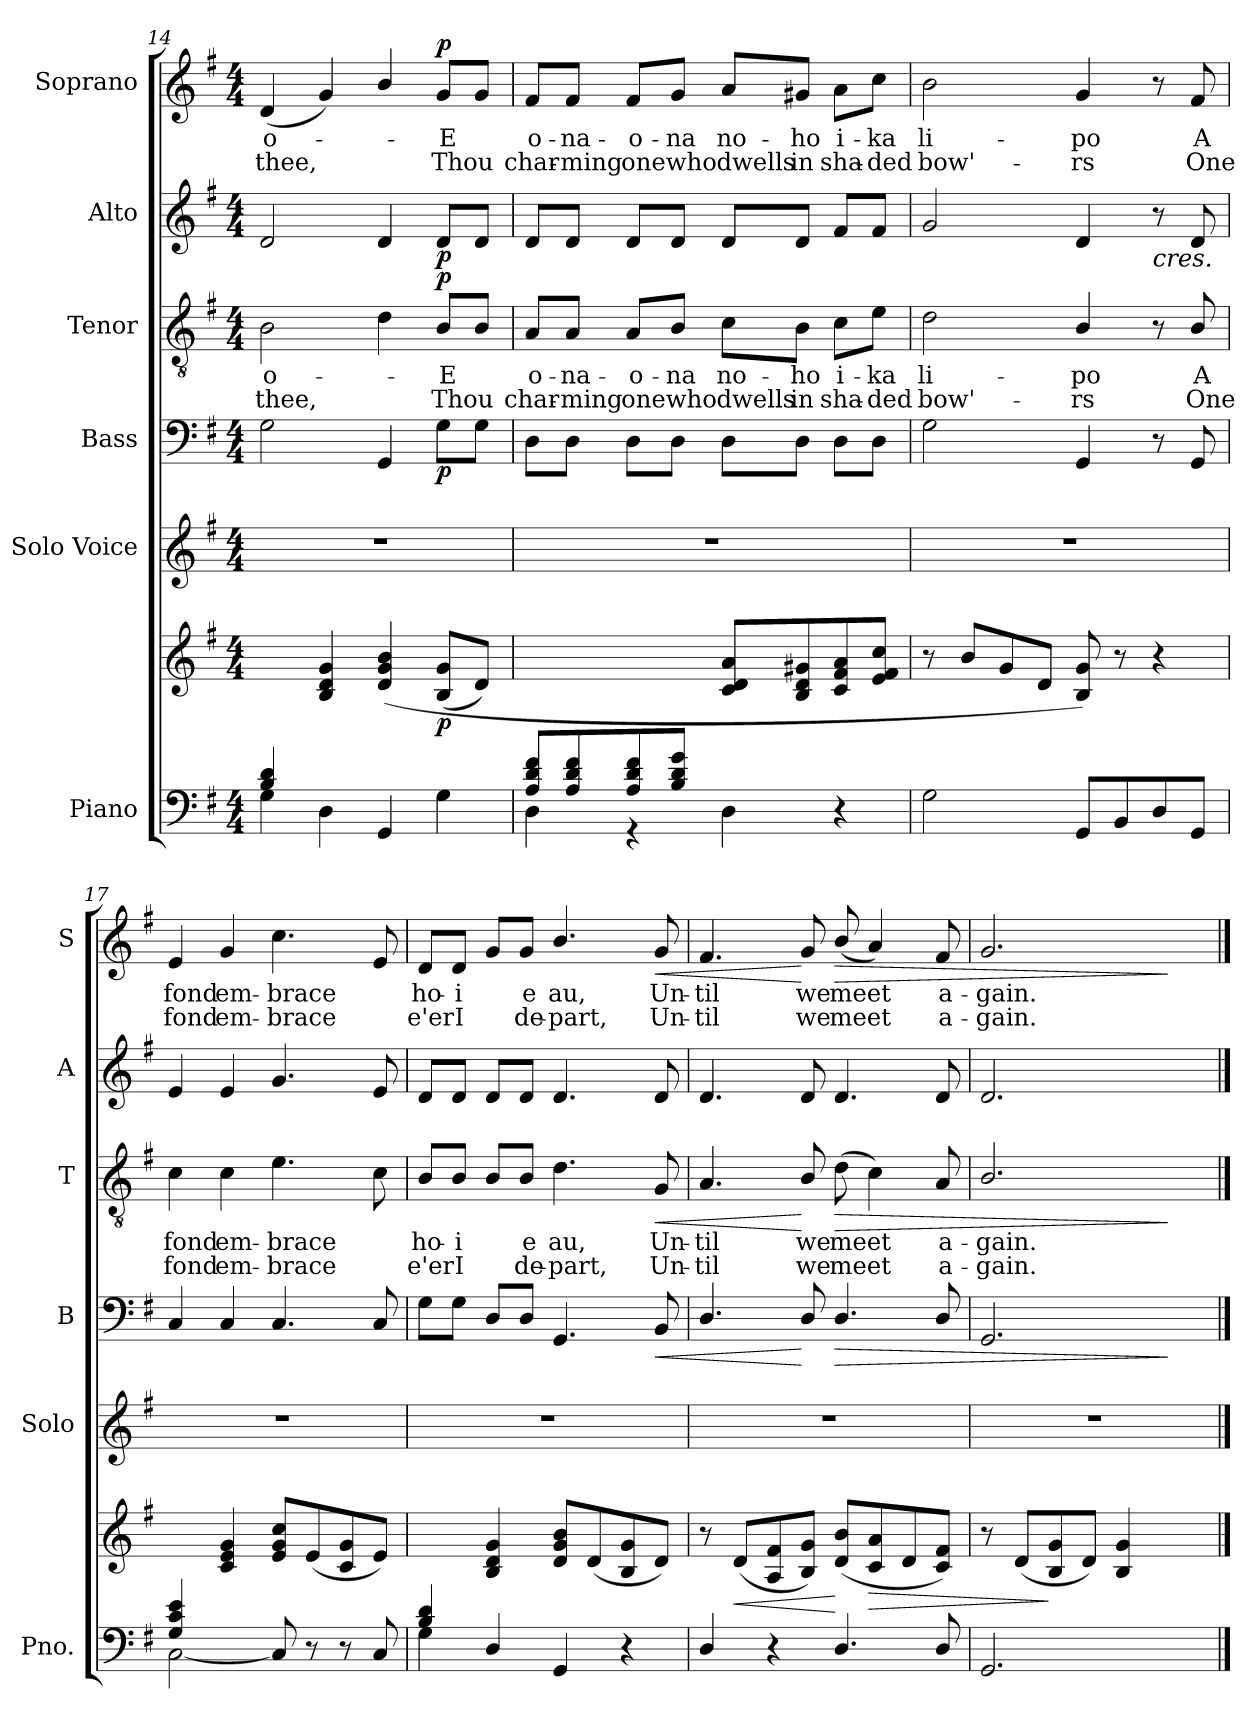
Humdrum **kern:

**kern	**kern	**dynam	**kern	**kern	**dynam	**kern	**text	**text	**dynam	**kern	**dynam	**kern	**text	**text	**dynam
*part6	*part6	*part6	*part5	*part4	*part4	*part3	*part3	*part3	*part3	*part2	*part2	*part1	*part1	*part1	*part1
*staff7	*staff6	*staff6/7	*staff5	*staff4	*staff4	*staff3	*staff3	*staff3	*staff3	*staff2	*staff2	*staff1	*staff1	*staff1	*staff1
*I"Piano	*	*	*I"Solo Voice	*I"Bass	*	*I"Tenor	*	*	*	*I"Alto	*	*I"Soprano	*	*	*
*I'Pno.	*	*	*I'Solo	*I'B	*	*I'T	*	*	*	*I'A	*	*I'S	*	*	*
*clefF4	*clefG2	*	*clefG2	*clefF4	*	*clefGv2	*	*	*	*clefG2	*	*clefG2	*	*	*
*k[f#]	*k[f#]	*	*k[f#]	*k[f#]	*	*k[f#]	*	*	*	*k[f#]	*	*k[f#]	*	*	*
*G:	*G:	*	*G:	*G:	*	*G:	*	*	*	*G:	*	*G:	*	*	*
*M4/4	*M4/4	*	*M4/4	*M4/4	*	*M4/4	*	*	*	*M4/4	*	*M4/4	*	*	*
=14	=14	=14	=14	=14	=14	=14	=14	=14	=14	=14	=14	=14	=14	=14	=14
*^	*	*	*	*	*	*	*	*	*	*	*	*	*	*	*
!	!	!	!	!	!	!	!	!LO:LY:b	!LO:LY:b	!	!	!	!	!LO:LY:b	!LO:LY:b	!
4B/ 4d/	(>4G\	4ryy	.	1r	2G\	.	2B\	o-	thee,	.	2d/	.	(<4d/	o-	thee,	.
2.ryy	4D\	4B/ 4d/ 4g/	.	.	.	.	.	.	.	.	.	.	4g/)	.	.	.
.	4GG/	(<4d/ 4g/ 4b/	.	.	4GG/	.	4d\	.	.	.	4d/	.	4b/	.	.	.
!	!	!	!LO:DY:b	!	!	!LO:DY:b	!	!LO:LY:b	!LO:LY:b	!LO:DY:b	!	!LO:DY:b	!	!LO:LY:b	!LO:LY:b	!LO:DY:b
.	4G\	(<8B/ 8g/L	p	.	8G\L	p	8B/L	E	Thou	p	8d/L	p	8g/L	E	Thou	p
.	.	8d/J)	.	.	8G\J	.	8B/J	.	.	.	8d/J	.	8g/J	.	.	.
=15	=15	=15	=15	=15	=15	=15	=15	=15	=15	=15	=15	=15	=15	=15	=15	=15
!	!	!	!	!	!	!	!	!LO:LY:b	!LO:LY:b	!	!	!	!	!LO:LY:b	!LO:LY:b	!
8A/ 8d/ 8f#/L	4D\	2ryy	.	1r	8D\L	.	8A/L	o-	char-	.	8d/L	.	8f#/L	o-	char-	.
!	!	!	!	!	!	!	!	!LO:LY:b	!LO:LY:b	!	!	!	!	!LO:LY:b	!LO:LY:b	!
8A/ 8d/ 8f#/	.	.	.	.	8D\J	.	8A/J	-na-	-ming	.	8d/J	.	8f#/J	-na-	-ming	.
!	!	!	!	!	!	!	!	!LO:LY:b	!LO:LY:b	!	!	!	!	!LO:LY:b	!LO:LY:b	!
8A/ 8d/ 8f#/	4rGG	.	.	.	8D\L	.	8A/L	-o-	one	.	8d/L	.	8f#/L	-o-	one	.
!	!	!	!	!	!	!	!	!LO:LY:b	!LO:LY:b	!	!	!	!	!LO:LY:b	!LO:LY:b	!
8B/ 8d/ 8g/J	.	.	.	.	8D\J	.	8B/J	-na	who	.	8d/J	.	8g/J	-na	who	.
!	!	!	!	!	!	!	!	!LO:LY:b	!LO:LY:b	!	!	!	!	!LO:LY:b	!LO:LY:b	!
2ryy	4D\	8c/ 8d/ 8a/L	.	.	8D\L	.	8c\L	no-	dwells	.	8d/L	.	8a/L	no-	dwells	.
!	!	!	!	!	!	!	!	!LO:LY:b	!LO:LY:b	!	!	!	!	!LO:LY:b	!LO:LY:b	!
.	.	8B/ 8d/ 8g#X/	.	.	8D\J	.	8B\J	-ho	in	.	8d/J	.	8g#X/J	-ho	in	.
!	!	!	!	!	!	!	!	!LO:LY:b	!LO:LY:b	!	!	!	!	!LO:LY:b	!LO:LY:b	!
.	4r	8c/ 8f#/ 8a/	.	.	8D\L	.	8c\L	i-	sha-	.	8f#/L	.	8a\L	i-	sha-	.
!	!	!	!	!	!	!	!	!LO:LY:b	!LO:LY:b	!	!	!	!	!LO:LY:b	!LO:LY:b	!
.	.	8e/ 8f#/ 8cc/J	.	.	8D\J	.	8e\J	-ka	-ded	.	8f#/J	.	8cc\J	-ka	-ded	.
*v	*v	*	*	*	*	*	*	*	*	*	*	*	*	*	*	*
!!LO:LB:g=z
=16	=16	=16	=16	=16	=16	=16	=16	=16	=16	=16	=16	=16	=16	=16	=16
!	!	!	!	!	!	!	!LO:LY:b	!LO:LY:b	!	!	!	!	!LO:LY:b	!LO:LY:b	!
2G\	8r	.	1r	2G\	.	2d\	li-	bow'-	.	2g/	.	2b\	li-	bow'-	.
.	8b/L	.	.	.	.	.	.	.	.	.	.	.	.	.	.
.	8g/	.	.	.	.	.	.	.	.	.	.	.	.	.	.
.	8d/J	.	.	.	.	.	.	.	.	.	.	.	.	.	.
!	!	!	!	!	!	!	!LO:LY:b	!LO:LY:b	!	!	!	!	!LO:LY:b	!LO:LY:b	!
8GG/L	8B/ 8g/)	.	.	4GG/	.	4B/	-po	-rs	.	4d/	.	4g/	-po	-rs	.
8BB/	8r	.	.	.	.	.	.	.	.	.	.	.	.	.	.
!	!	!	!	!	!	!	!	!	!	!LO:TX:b:i:t=cres.	!	!	!	!	!
8D/	4r	.	.	8r	.	8r	.	.	.	8r	.	8r	.	.	.
!	!	!	!	!	!	!	!LO:LY:b	!LO:LY:b	!	!	!	!	!LO:LY:b	!LO:LY:b	!
8GG/J	.	.	.	8GG/	.	8B/	A	One	.	8d/	.	8f#/	A	One	.
=17	=17	=17	=17	=17	=17	=17	=17	=17	=17	=17	=17	=17	=17	=17	=17
*^	*	*	*	*	*	*	*	*	*	*	*	*	*	*	*
!	!	!	!	!	!	!	!	!LO:LY:b	!LO:LY:b	!	!	!	!	!LO:LY:b	!LO:LY:b	!
4G/ 4c/ 4e/	[<2C\	4ryy	.	1r	4C/	.	4c\	fond	fond	.	4e/	.	4e/	fond	fond	.
!	!	!	!	!	!	!	!	!LO:LY:b	!LO:LY:b	!	!	!	!	!LO:LY:b	!LO:LY:b	!
2.ryy	.	4c/ 4e/ 4g/	.	.	4C/	.	4c\	em-	em-	.	4e/	.	4g/	em-	em-	.
!	!	!	!	!	!	!	!	!LO:LY:b	!LO:LY:b	!	!	!	!	!LO:LY:b	!LO:LY:b	!
.	8C/]	8e/ 8g/ 8cc/L	.	.	4.C/	.	4.e\	-brace	-brace	.	4.g/	.	4.cc\	-brace	-brace	.
.	8r	(<8e/	.	.	.	.	.	.	.	.	.	.	.	.	.	.
.	8r	8c/ 8g/	.	.	.	.	.	.	.	.	.	.	.	.	.	.
.	8C/	8e/J)	.	.	8C/	.	8c\	.	.	.	8e/	.	8e/	.	.	.
=18	=18	=18	=18	=18	=18	=18	=18	=18	=18	=18	=18	=18	=18	=18	=18	=18
!	!	!	!	!	!	!	!	!LO:LY:b	!LO:LY:b	!	!	!	!	!LO:LY:b	!LO:LY:b	!
(4B/ 4d/	4G\	4ryy	.	1r	8G\L	.	8B/L	ho-	e'er	.	8d/L	.	8d/L	ho-	e'er	.
!	!	!	!	!	!	!	!	!LO:LY:b	!LO:LY:b	!	!	!	!	!LO:LY:b	!LO:LY:b	!
.	.	.	.	.	8G\J	.	8B/J	-i	I	.	8d/J	.	8d/J	-i	I	.
2.ryy	4D/	4B/ 4d/ 4g/	.	.	8D/L	.	8B/L	.	.	.	8d/L	.	8g/L	.	.	.
!	!	!	!	!	!	!	!	!LO:LY:b	!LO:LY:b	!	!	!	!	!LO:LY:b	!LO:LY:b	!
.	.	.	.	.	8D/J	.	8B/J	-e	de-	.	8d/J	.	8g/J	-e	de-	.
!	!	!	!	!	!	!	!	!LO:LY:b	!LO:LY:b	!	!	!	!	!LO:LY:b	!LO:LY:b	!
.	4GG/	8d/ 8g/ 8b/L)	.	.	4.GG/	.	4.d\	au,	-part,	.	4.d/	.	4.b/	au,	-part,	.
.	.	(<8d/	.	.	.	.	.	.	.	.	.	.	.	.	.	.
.	4r	8B/ 8g/	.	.	.	.	.	.	.	.	.	.	.	.	.	.
!	!	!	!	!	!	!LO:HP:b	!	!LO:LY:b	!LO:LY:b	!LO:HP:b	!	!	!	!LO:LY:b	!LO:LY:b	!LO:HP:b
.	.	8d/J)	.	.	8BB/	<	8G/	Un-	Un-	<	8d/	.	8g/	Un-	Un-	<
*v	*v	*	*	*	*	*	*	*	*	*	*	*	*	*	*	*
=19	=19	=19	=19	=19	=19	=19	=19	=19	=19	=19	=19	=19	=19	=19	=19
!	!	!	!	!	!	!	!LO:LY:b	!LO:LY:b	!	!	!	!	!LO:LY:b	!LO:LY:b	!
4D/	8r	.	1r	4.D/	.	4.A/	-til	-til	.	4.d/	.	4.f#/	-til	-til	.
!	!	!LO:HP:b	!	!	!	!	!	!	!	!	!	!	!	!	!
.	(<8d/L	<	.	.	.	.	.	.	.	.	.	.	.	.	.
4r	8A/ 8f#/	.	.	.	.	.	.	.	.	.	.	.	.	.	.
!	!	!	!	!	!	!	!LO:LY:b	!LO:LY:b	!	!	!	!	!LO:LY:b	!LO:LY:b	!
.	8B/ 8g/J)	.	.	8D/	[	8B/	we	we	[	8d/	.	8g/	we	we	[
!	!	!	!	!	!LO:HP:b	!	!LO:LY:b	!LO:LY:b	!LO:HP:b	!	!	!	!LO:LY:b	!LO:LY:b	!LO:HP:b
4.D/	(<8d/ 8b/L	[	.	4.D/	>	(>8d\	meet	meet	>	4.d/	.	(<8b/	meet	meet	>
!	!	!LO:HP:b	!	!	!	!	!	!	!	!	!	!	!	!	!
.	8c/ 8a/	>	.	.	.	4c\)	.	.	.	.	.	4a/)	.	.	.
.	8d/	.	.	.	.	.	.	.	.	.	.	.	.	.	.
!	!	!	!	!	!	!	!LO:LY:b	!LO:LY:b	!	!	!	!	!LO:LY:b	!LO:LY:b	!
8D/	8c/ 8f#/J)	.	.	8D/	.	8A/	a-	a-	.	8d/	.	8f#/	a-	a-	.
=20	=20	=20	=20	=20	=20	=20	=20	=20	=20	=20	=20	=20	=20	=20	=20
!	!	!	!	!	!	!	!LO:LY:b	!LO:LY:b	!	!	!	!	!LO:LY:b	!LO:LY:b	!
2.GG/	8r	.	1r	2.GG/	.	2.B/	-gain.	-gain.	.	2.d/	.	2.g/	-gain.	-gain.	.
.	(<8d/L	.	.	.	.	.	.	.	.	.	.	.	.	.	.
.	8B/ 8g/	]	.	.	.	.	.	.	.	.	.	.	.	.	.
.	8d/J)	.	.	.	.	.	.	.	.	.	.	.	.	.	.
.	4B/ 4g/	.	.	.	.	.	.	.	.	.	.	.	.	.	.
4ryy	4ryy	.	.	4ryy	]	4ryy	.	.	]	4ryy	.	4ryy	.	.	]
==	==	==	==	==	==	==	==	==	==	==	==	==	==	==	==
*-	*-	*-	*-	*-	*-	*-	*-	*-	*-	*-	*-	*-	*-	*-	*-
